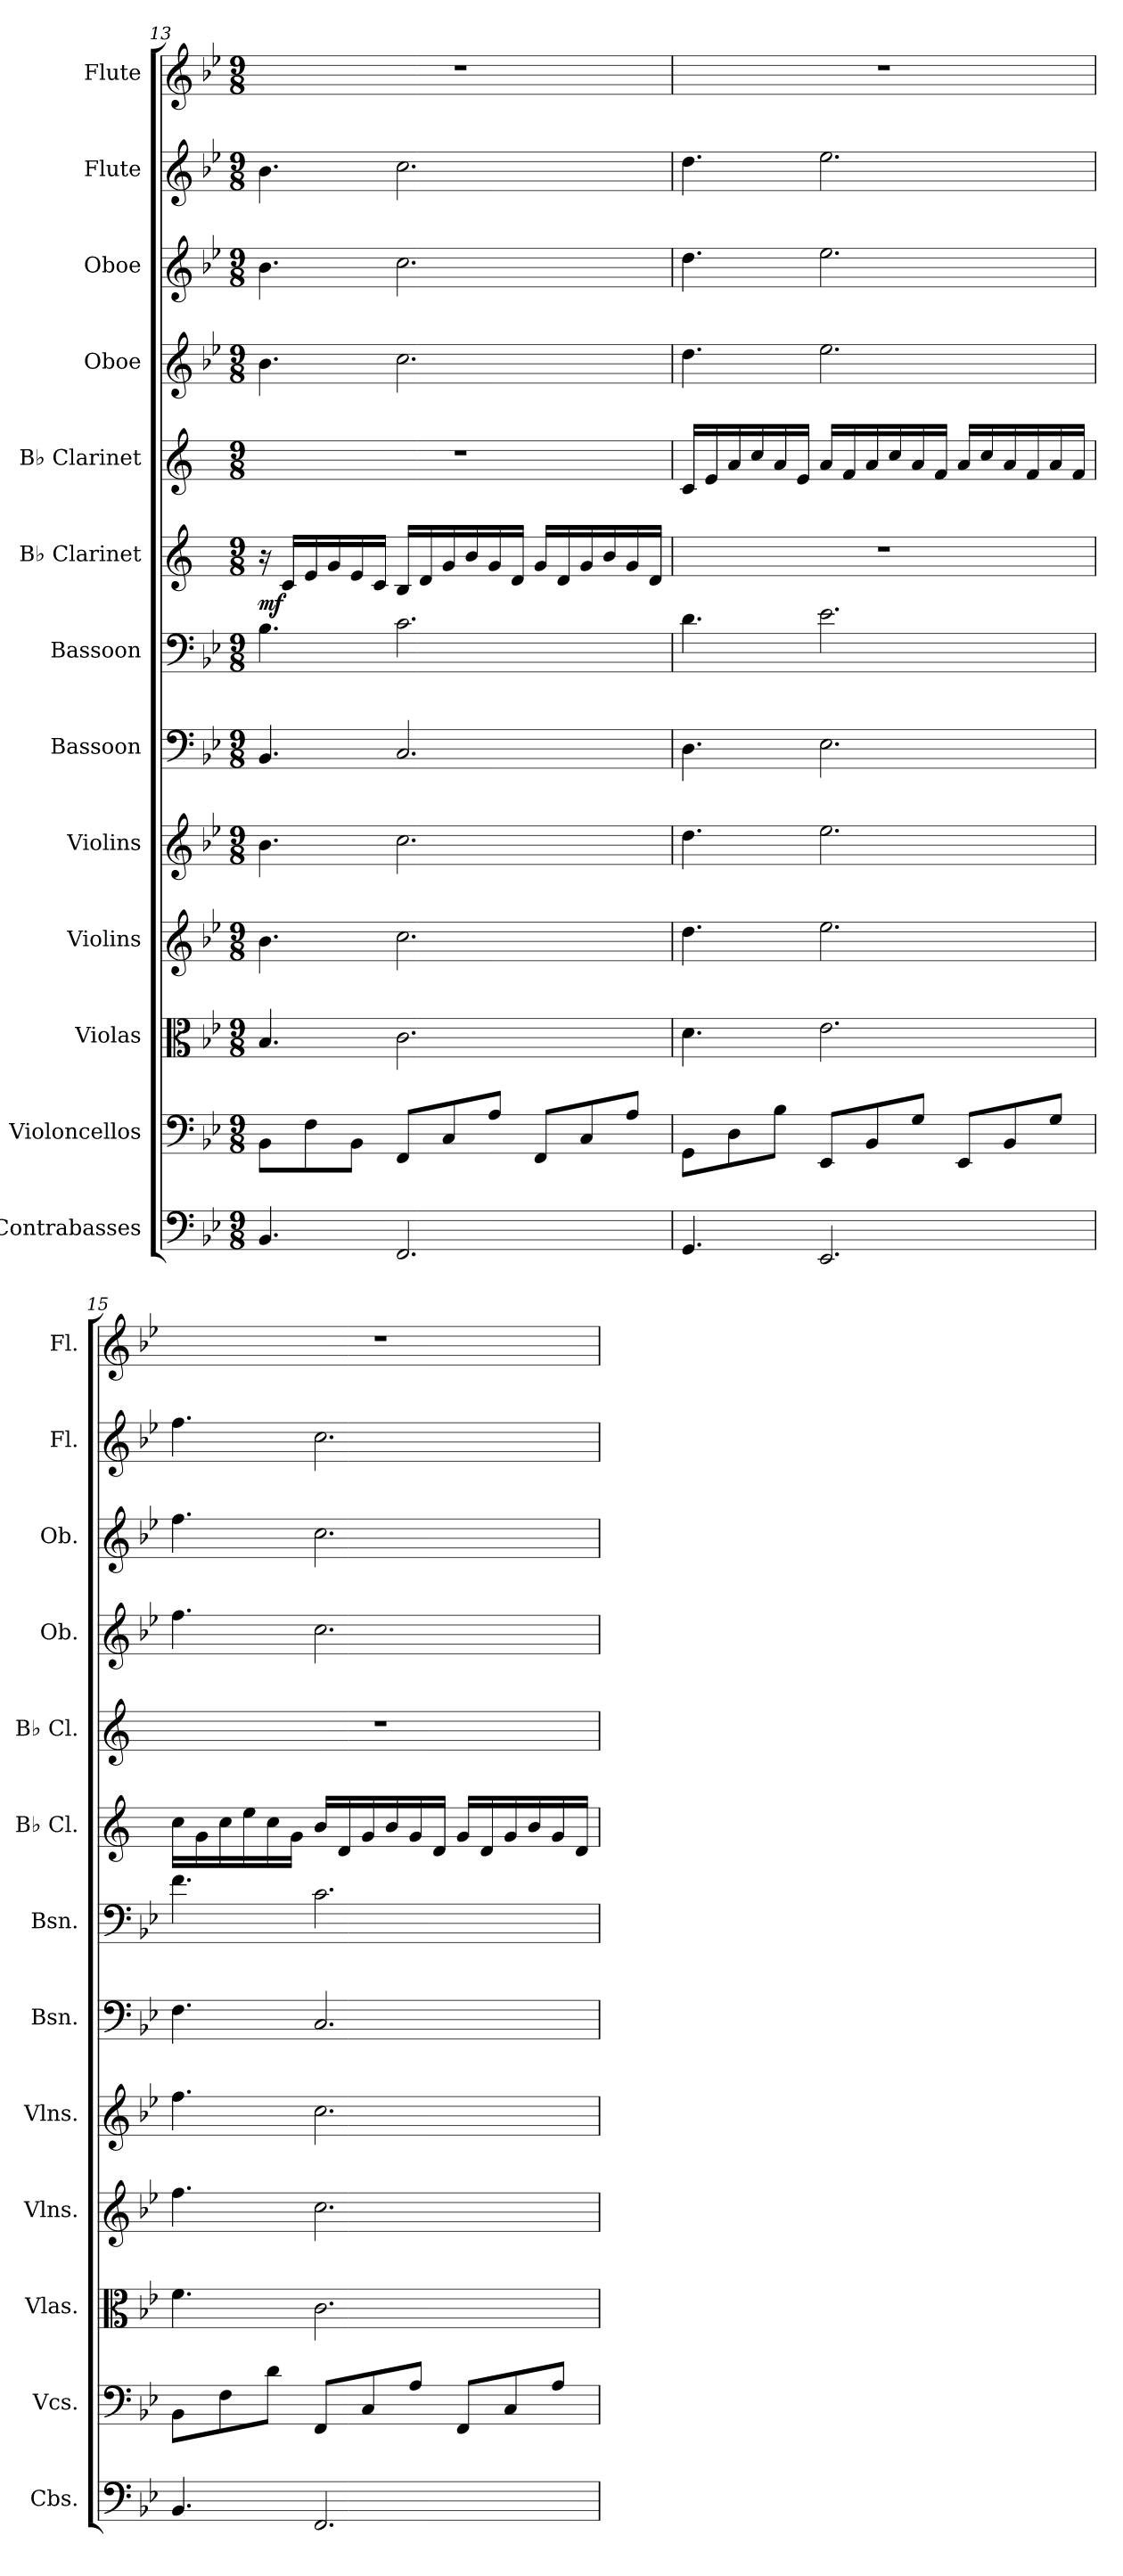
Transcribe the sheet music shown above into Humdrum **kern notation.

**kern	**kern	**kern	**kern	**kern	**kern	**kern	**kern	**dynam	**kern	**kern	**kern	**kern	**kern
*part13	*part12	*part11	*part10	*part9	*part8	*part7	*part6	*part6	*part5	*part4	*part3	*part2	*part1
*staff13	*staff12	*staff11	*staff10	*staff9	*staff8	*staff7	*staff6	*staff6	*staff5	*staff4	*staff3	*staff2	*staff1
*I"Contrabasses	*I"Violoncellos	*I"Violas	*I"Violins	*I"Violins	*I"Bassoon	*I"Bassoon	*I"B♭ Clarinet	*	*I"B♭ Clarinet	*I"Oboe	*I"Oboe	*I"Flute	*I"Flute
*I'Cbs.	*I'Vcs.	*I'Vlas.	*I'Vlns.	*I'Vlns.	*I'Bsn.	*I'Bsn.	*I'B♭ Cl.	*	*I'B♭ Cl.	*I'Ob.	*I'Ob.	*I'Fl.	*I'Fl.
!!LO:PB:g=z
*clefF4	*clefF4	*clefC3	*clefG2	*clefG2	*clefF4	*clefF4	*clefG2	*	*clefG2	*clefG2	*clefG2	*clefG2	*clefG2
*ITrd7c12	*	*	*	*	*	*	*ITrd1c2	*	*ITrd1c2	*	*	*	*
*k[b-e-]	*k[b-e-]	*k[b-e-]	*k[b-e-]	*k[b-e-]	*k[b-e-]	*k[b-e-]	*k[b-e-]	*	*k[b-e-]	*k[b-e-]	*k[b-e-]	*k[b-e-]	*k[b-e-]
*M9/8	*M9/8	*M9/8	*M9/8	*M9/8	*M9/8	*M9/8	*M9/8	*	*M9/8	*M9/8	*M9/8	*M9/8	*M9/8
=13	=13	=13	=13	=13	=13	=13	=13	=13	=13	=13	=13	=13	=13
!	!	!	!	!	!	!	!	!LO:DY:b	!	!	!	!	!
4.BBB-/	8BB-\L	4.B-/	4.b-\	4.b-\	4.BB-/	4.B-\	16r	mf	8%9r	4.b-\	4.b-\	4.b-\	8%9r
.	.	.	.	.	.	.	16B-/LL	.	.	.	.	.	.
.	8F\	.	.	.	.	.	16d/	.	.	.	.	.	.
.	.	.	.	.	.	.	16f/	.	.	.	.	.	.
.	8BB-\J	.	.	.	.	.	16d/	.	.	.	.	.	.
.	.	.	.	.	.	.	16B-/JJ	.	.	.	.	.	.
2.FFF/	8FF/L	2.c\	2.cc\	2.cc\	2.C/	2.c\	16A/LL	.	.	2.cc\	2.cc\	2.cc\	.
.	.	.	.	.	.	.	16c/	.	.	.	.	.	.
.	8C/	.	.	.	.	.	16f/	.	.	.	.	.	.
.	.	.	.	.	.	.	16a/	.	.	.	.	.	.
.	8A/J	.	.	.	.	.	16f/	.	.	.	.	.	.
.	.	.	.	.	.	.	16c/JJ	.	.	.	.	.	.
.	8FF/L	.	.	.	.	.	16f/LL	.	.	.	.	.	.
.	.	.	.	.	.	.	16c/	.	.	.	.	.	.
.	8C/	.	.	.	.	.	16f/	.	.	.	.	.	.
.	.	.	.	.	.	.	16a/	.	.	.	.	.	.
.	8A/J	.	.	.	.	.	16f/	.	.	.	.	.	.
.	.	.	.	.	.	.	16c/JJ	.	.	.	.	.	.
=14	=14	=14	=14	=14	=14	=14	=14	=14	=14	=14	=14	=14	=14
4.GGG/	8GG\L	4.d\	4.dd\	4.dd\	4.D\	4.d\	8%9r	.	16B-/LL	4.dd\	4.dd\	4.dd\	8%9r
.	.	.	.	.	.	.	.	.	16d/	.	.	.	.
.	8D\	.	.	.	.	.	.	.	16g/	.	.	.	.
.	.	.	.	.	.	.	.	.	16b-/	.	.	.	.
.	8B-\J	.	.	.	.	.	.	.	16g/	.	.	.	.
.	.	.	.	.	.	.	.	.	16d/JJ	.	.	.	.
2.EEE-/	8EE-/L	2.e-\	2.ee-\	2.ee-\	2.E-\	2.e-\	.	.	16g/LL	2.ee-\	2.ee-\	2.ee-\	.
.	.	.	.	.	.	.	.	.	16e-/	.	.	.	.
.	8BB-/	.	.	.	.	.	.	.	16g/	.	.	.	.
.	.	.	.	.	.	.	.	.	16b-/	.	.	.	.
.	8G/J	.	.	.	.	.	.	.	16g/	.	.	.	.
.	.	.	.	.	.	.	.	.	16e-/JJ	.	.	.	.
.	8EE-/L	.	.	.	.	.	.	.	16g/LL	.	.	.	.
.	.	.	.	.	.	.	.	.	16b-/	.	.	.	.
.	8BB-/	.	.	.	.	.	.	.	16g/	.	.	.	.
.	.	.	.	.	.	.	.	.	16e-/	.	.	.	.
.	8G/J	.	.	.	.	.	.	.	16g/	.	.	.	.
.	.	.	.	.	.	.	.	.	16e-/JJ	.	.	.	.
=15	=15	=15	=15	=15	=15	=15	=15	=15	=15	=15	=15	=15	=15
4.BBB-/	8BB-\L	4.f\	4.ff\	4.ff\	4.F\	4.f\	16b-\LL	.	8%9r	4.ff\	4.ff\	4.ff\	8%9r
.	.	.	.	.	.	.	16f\	.	.	.	.	.	.
.	8F\	.	.	.	.	.	16b-\	.	.	.	.	.	.
.	.	.	.	.	.	.	16dd\	.	.	.	.	.	.
.	8d\J	.	.	.	.	.	16b-\	.	.	.	.	.	.
.	.	.	.	.	.	.	16f\JJ	.	.	.	.	.	.
2.FFF/	8FF/L	2.c\	2.cc\	2.cc\	2.C/	2.c\	16a/LL	.	.	2.cc\	2.cc\	2.cc\	.
.	.	.	.	.	.	.	16c/	.	.	.	.	.	.
.	8C/	.	.	.	.	.	16f/	.	.	.	.	.	.
.	.	.	.	.	.	.	16a/	.	.	.	.	.	.
.	8A/J	.	.	.	.	.	16f/	.	.	.	.	.	.
.	.	.	.	.	.	.	16c/JJ	.	.	.	.	.	.
.	8FF/L	.	.	.	.	.	16f/LL	.	.	.	.	.	.
.	.	.	.	.	.	.	16c/	.	.	.	.	.	.
.	8C/	.	.	.	.	.	16f/	.	.	.	.	.	.
.	.	.	.	.	.	.	16a/	.	.	.	.	.	.
.	8A/J	.	.	.	.	.	16f/	.	.	.	.	.	.
.	.	.	.	.	.	.	16c/JJ	.	.	.	.	.	.
=	=	=	=	=	=	=	=	=	=	=	=	=	=
*-	*-	*-	*-	*-	*-	*-	*-	*-	*-	*-	*-	*-	*-
